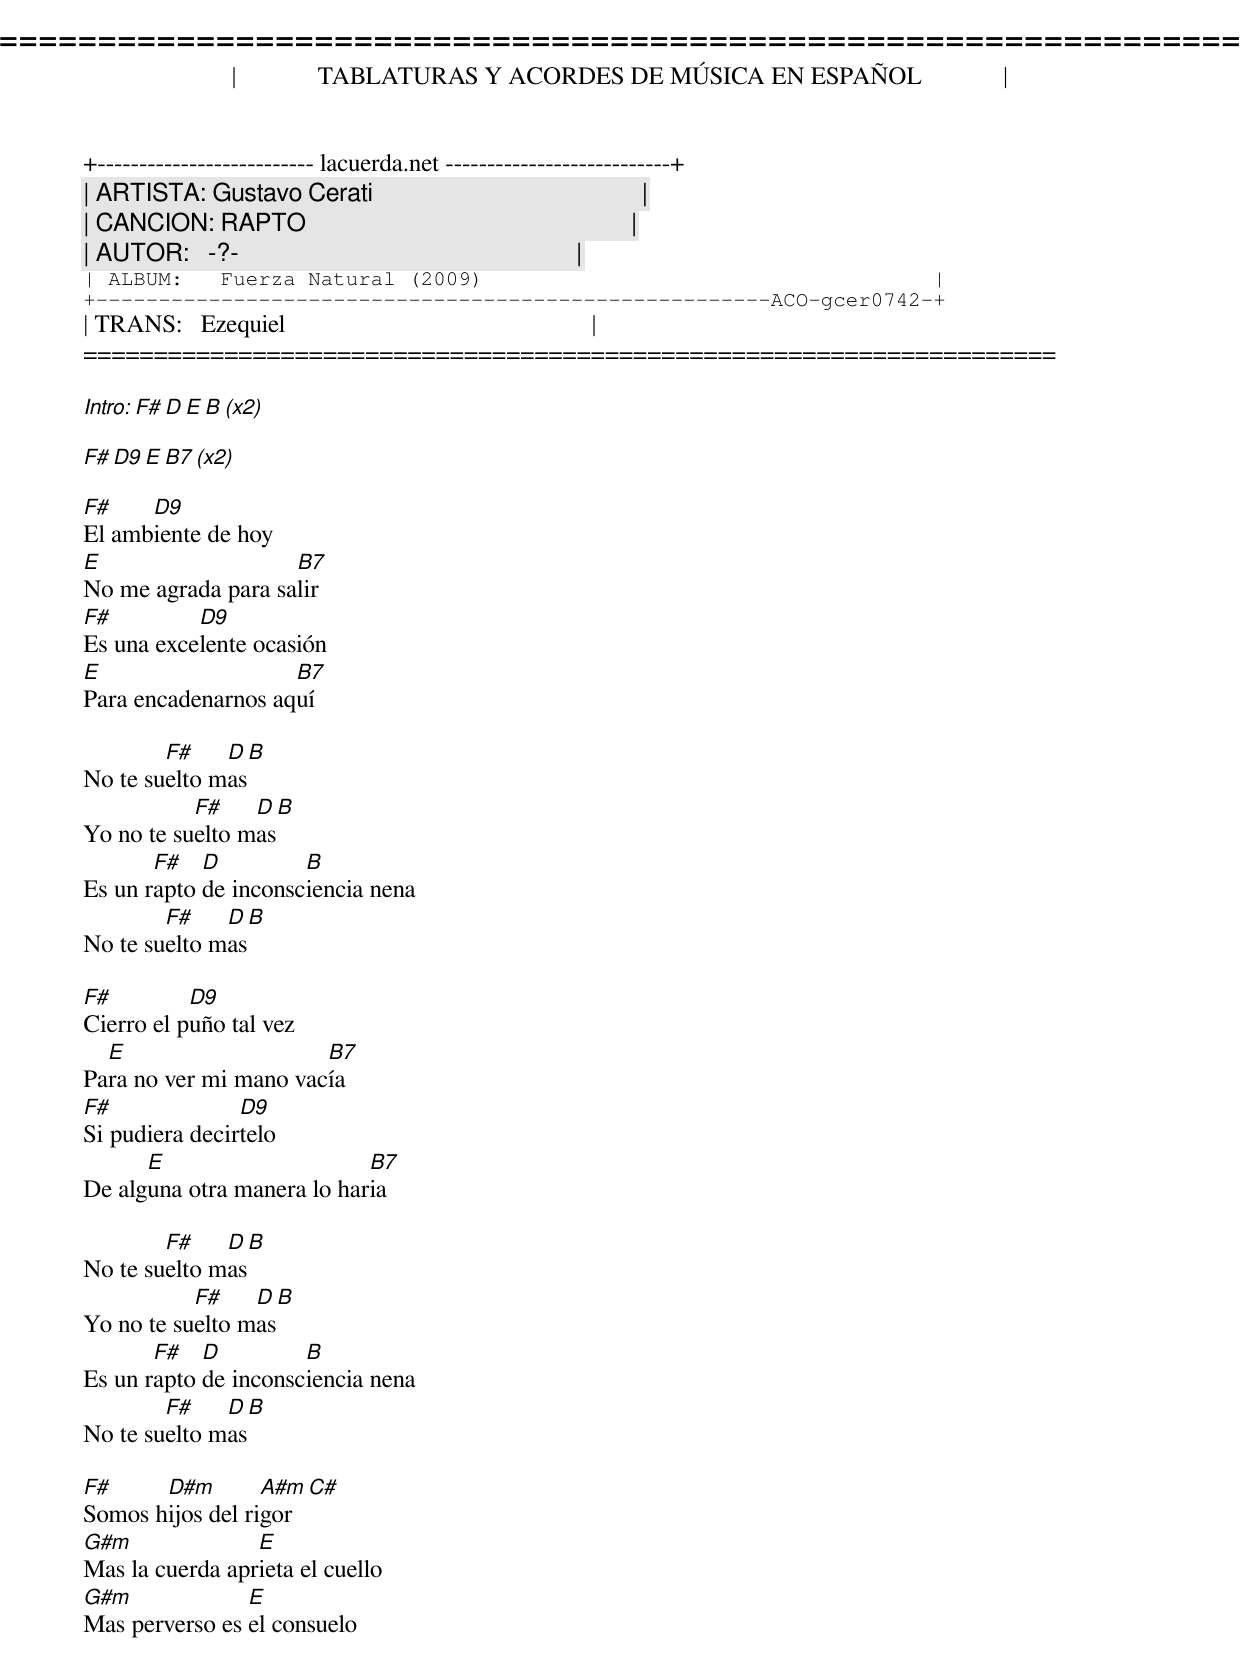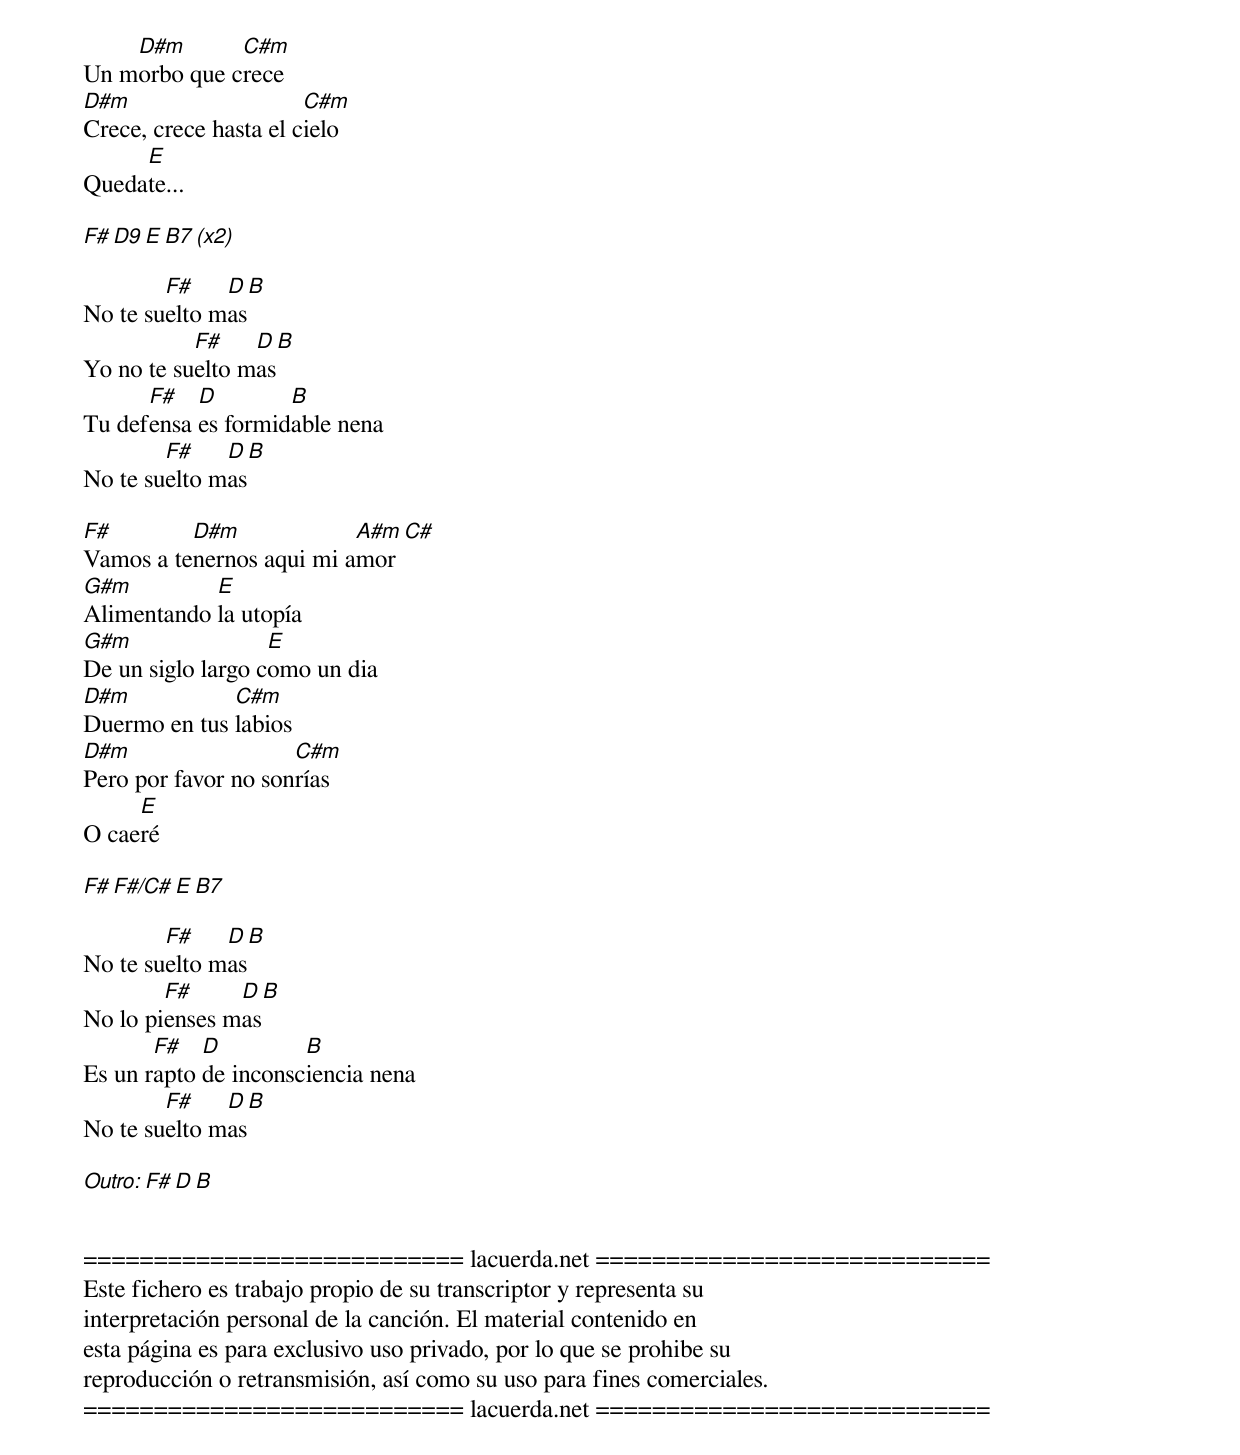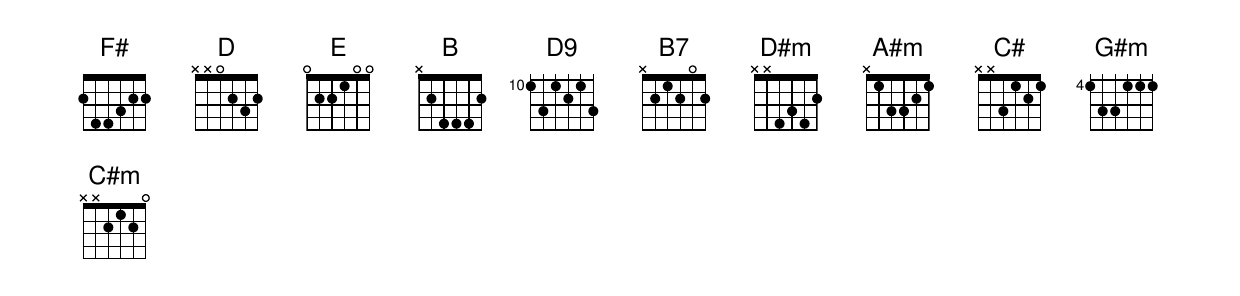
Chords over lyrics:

=====================================================================
|             TABLATURAS Y ACORDES DE MÚSICA EN ESPAÑOL             |
+-------------------------- lacuerda.net ---------------------------+
| ARTISTA: Gustavo Cerati                                           |
| CANCION: RAPTO                                                    |
| AUTOR:   -?-                                                      |
| ALBUM:   Fuerza Natural (2009)                                    |
+------------------------------------------------------ACO-gcer0742-+
| TRANS:   Ezequiel                                                 |
=====================================================================

Intro: F# D E B (x2)

F# D9 E B7 (x2)

F#    D9
El ambiente de hoy
E                   B7
No me agrada para salir
F#         D9
Es una excelente ocasión
E                   B7
Para encadenarnos aquí

        F#    D B
No te suelto mas
           F#    D B
Yo no te suelto mas
       F#   D         B
Es un rapto de inconsciencia nena
        F#    D B
No te suelto mas

F#         D9
Cierro el puño tal vez
  E                    B7
Para no ver mi mano vacía
F#              D9
Si pudiera decirtelo
      E                     B7
De alguna otra manera lo haria

        F#    D B
No te suelto mas
           F#    D B
Yo no te suelto mas
       F#   D         B
Es un rapto de inconsciencia nena
        F#    D B
No te suelto mas

F#     D#m        A#m    C#
Somos hijos del rigor
G#m              E
Mas la cuerda aprieta el cuello
G#m             E
Mas perverso es el consuelo
    D#m       C#m
Un morbo que crece
D#m                    C#m
Crece, crece hasta el cielo
     E
Quedate...

F# D9 E B7 (x2)

        F#    D B
No te suelto mas
           F#    D B
Yo no te suelto mas
      F#   D        B
Tu defensa es formidable nena
        F#    D B
No te suelto mas

F#        D#m             A#m    C#
Vamos a tenernos aqui mi amor
G#m         E
Alimentando la utopía
G#m                E
De un siglo largo como un dia
D#m           C#m
Duermo en tus labios
D#m                  C#m
Pero por favor no sonrías
     E
O caeré

F#  F#/C#  E  B7

        F#    D B
No te suelto mas
        F#     D B
No lo pienses mas
       F#   D         B
Es un rapto de inconsciencia nena
        F#    D B
No te suelto mas

Outro: F# D B


=========================== lacuerda.net ============================
Este fichero es trabajo propio de su transcriptor y representa su
interpretación personal de la canción. El material contenido en
esta página es para exclusivo uso privado, por lo que se prohibe su
reproducción o retransmisión, así como su uso para fines comerciales.
=========================== lacuerda.net ============================
